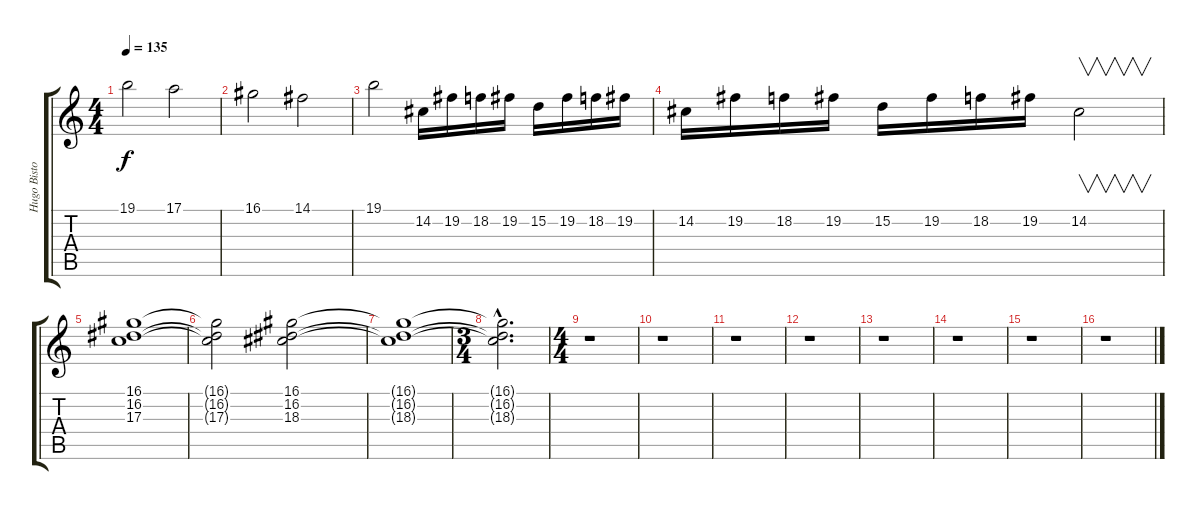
\track ("Hugo Bistolfi (solo)" "Hugo Bisto") {instrument lead1square}
\staff {score tabs}
\tuning (E4 B3 G3 D3 A2 E2) {hide}
\ts (4 4)
\tempo 135
\clef g2
\ks c
19.1.2{dy f volume 7} 17.1.2 |
16.1.2 14.1.2 |
19.1.2{volume 13} 14.2.16 19.2.16 18.2.16 19.2.16 15.2.16 19.2.16 18.2.16 19.2.16 |
14.2.16 19.2.16 18.2.16 19.2.16 15.2.16 19.2.16 18.2.16 19.2.16 14.2.2{v} |
(16.1 16.2 17.3).1{volume 10} |
(16.1{t} 16.2{t} 17.3{t}).2 (16.1 16.2 18.3).2 |
(16.1{t} 16.2{t} 18.3{t}).1 |
\ts (3 4)
(16.1{hac t} 16.2{hac t} 18.3{hac t}).2{d} |
\ts (4 4)
r.1 |
r.1 |
r.1 |
r.1 |
r.1 |
r.1 |
r.1 |
r.1
